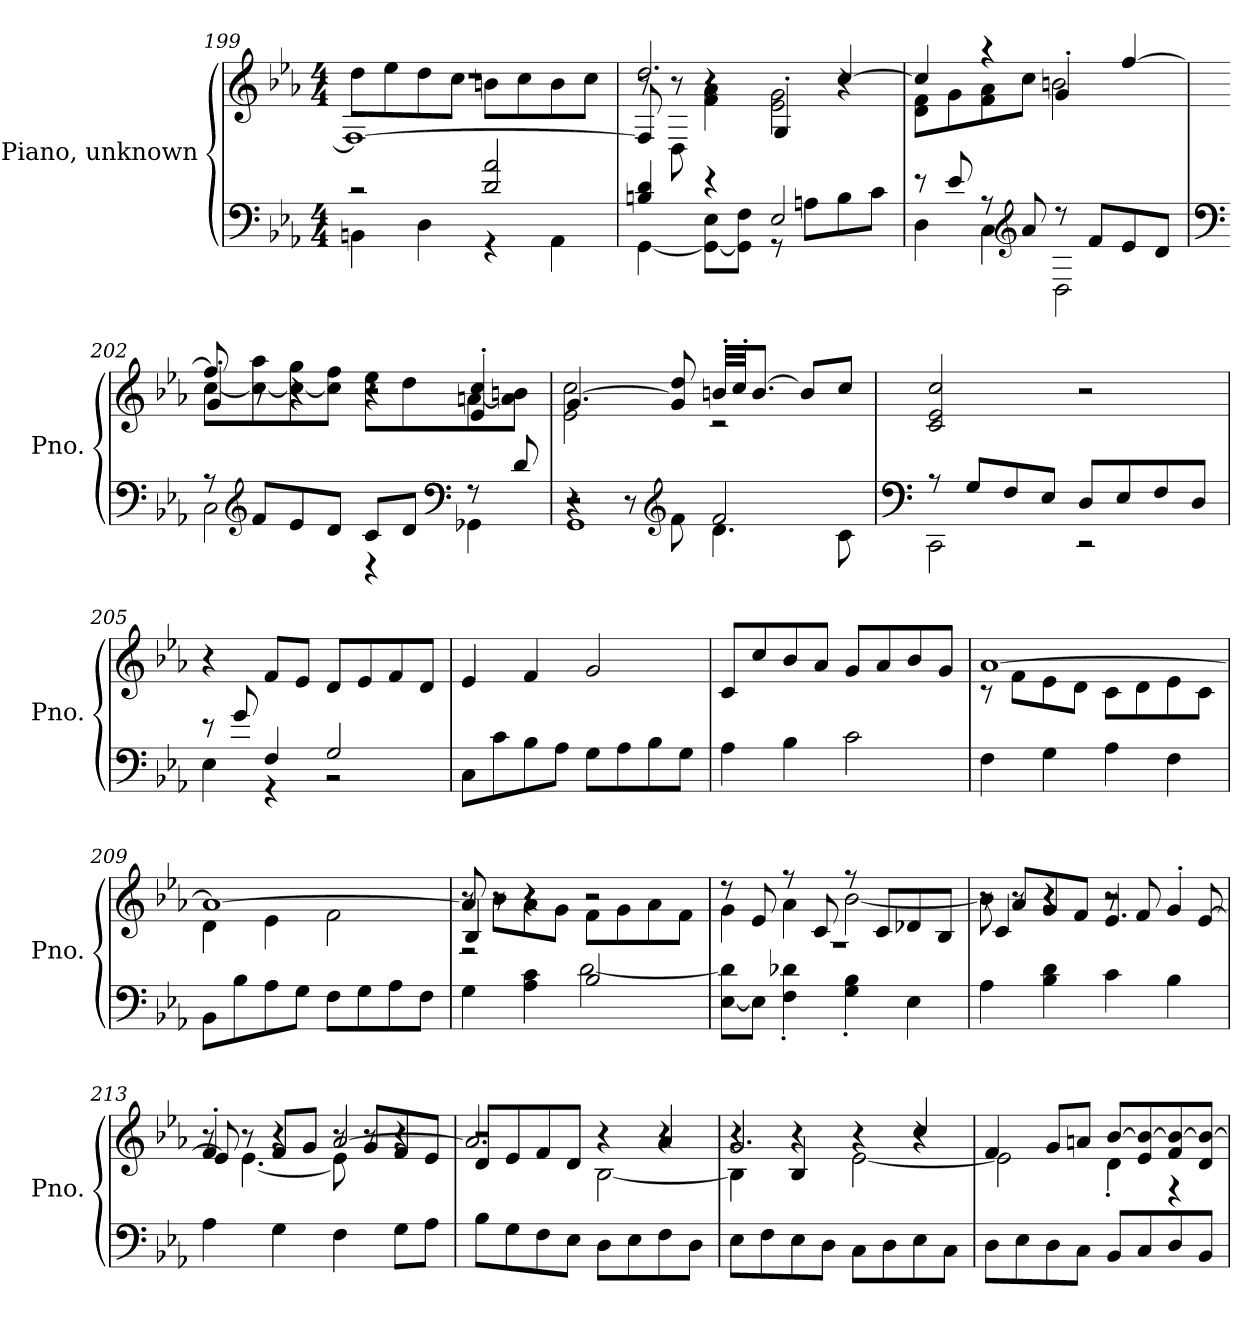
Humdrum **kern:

**kern	**kern
*part1	*part1
*staff2	*staff1
*I"Piano, unknown	*
*I'Pno.	*
*clefF4	*clefG2
*k[b-e-a-]	*k[b-e-a-]
*M4/4	*M4/4
=199	=199
*^	*^
*	*	*	*^
2r	4BBn\	1r	8dd\L	1F_
.	.	.	8ee-\	.
.	4D\	.	8dd\	.
.	.	.	8cc\J	.
2d/ 2a-/	4r	.	8bn\L	.
.	.	.	8cc\	.
.	4AA-\	.	8b\	.
.	.	.	8cc\J	.
=200	=200	=200	=200	=200
4Bn/ 4d/	[4GG\	2.dd/	8r	8F/]
.	.	.	8D\	8r
4r	8GG\_ 8E-\L	.	4f\ 4a-\	4r
.	8GG\] 8F\J	.	.	.
2E-/	8r	.	2e-\ 2g\	4G'/
.	8An\L	.	.	.
.	8B\	[4cc/	.	4r
.	8c\J	.	.	.
*	*	*	*v	*v
!!LO:LB:g=z
=201	=201	=201	=201
8r	4D\	4cc/]	8d\ 8f\L
8e-/	.	.	8g\
8r	4C\	4r	8f\ 8a-\
*clefG2	*	*	*
8a-/	.	.	8cc\J
8r	2D\	4g'/	2bn\
8f/L	.	.	.
8e-/	.	[4ff/	.
8d/J	.	.	.
*	*	*v	*v
=202	=202	=202
*clefF4	*	*
*	*	*^
*	*	*	*^
8r	2C\	8ff/]	[8cc\L	4g'/
*clefG2	*	*	*	*
8f/L	.	8r	8cc\_ 8aa-\	.
8e-/	.	4r	8cc\_ 8gg\	4r
8d/J	.	.	8cc\] 8ff\J	.
8c/L	4r	2r	8ee-\L	4r
8d/J	.	.	8dd\	.
*clefF4	*	*	*	*
8r	4GG-X\	.	[8an\	4e-/' 4cc/'
8d/	.	.	8a\] 8bn\J	.
*	*	*	*v	*v
=203	=203	=203	=203
*	*^	*	*
2r	4r	1GG	[4.g/	2e-\ 2cc\
.	8r	.	.	.
*clefG2	*	*	*	*
.	8f\	.	8g/] 8dd/	.
2f/	4.d\	.	32bn'/LLL	2r
.	.	.	32cc'/JJ	.
.	.	.	[8.b/J	.
.	.	.	8b/L]	.
.	8c\	.	8cc/J	.
*v	*v	*v	*	*
*	*v	*v
!!LO:LB:g=z
=204	=204
*clefF4	*
*^	*
8r	2CC\	2c/ 2e-/ 2cc/
8G/L	.	.
8F/	.	.
8E-/J	.	.
8D/L	2r	2r
8E-/	.	.
8F/	.	.
8D/J	.	.
=205	=205	=205
8r	4E-\	4r
8g/	.	.
4F/	4r	8f/L
.	.	8e-/J
2G/	2r	8d/L
.	.	8e-/
.	.	8f/
.	.	8d/J
*v	*v	*
=206	=206
8C\L	4e-/
8c\	.
8B-\	4f/
8A-\J	.
8G\L	2g/
8A-\	.
8B-\	.
8G\J	.
=207	=207
4A-\	8c/L
.	8cc/
4B-\	8b-/
.	8a-/J
2c\	8g/L
.	8a-/
.	8b-/
.	8g/J
=208	=208
*	*^
4F\	[1a-	8r
.	.	8f\L
4G\	.	8e-\
.	.	8d\J
4A-\	.	8c\L
.	.	8d\
4F\	.	8e-\
.	.	8c\J
!!LO:LB:g=z	!!
=209	=209	=209
8BB-\L	1a-_	4d\
8B-\	.	.
8A-\	.	4e-\
8G\J	.	.
8F\L	.	2f\
8G\	.	.
8A-\	.	.
8F\J	.	.
=210	=210	=210
*^	*	*^
2r	4G\	8a-/]	8r	4B-/
.	.	8r	8b-\L	.
.	4A-\ 4c\	4r	8a-\	4r
.	.	.	8g\J	.
2B-/	[2d\	2r	8f\L	2r
.	.	.	8g\	.
.	.	.	8a-\	.
.	.	.	8f\J	.
*	*	*	*v	*v
=211	=211	=211	=211
1r	[8E-\ 8d\]L	8r	4g\
.	8E-\J]	8e-/	.
.	4F\' 4d-X\'	8r	4a-\
.	.	8c/	.
.	4G\' 4B-\'	8r	[2b-\
.	.	8c/L	.
.	4E-\	8d-X/	.
.	.	8B-/J	.
*v	*v	*	*
=212	=212	=212
*	*	*^
4A-\	8r	8b-\]	4c/
.	8a-/L	8r	.
4B-\ 4d\	8g/	4r	4r
.	8f/J	.	.
4c\	8r	2r	4.e-/
.	8f/	.	.
4B-\	4g'/	.	.
.	.	.	[8e-/
!!LO:LB:g=z	!!	!!
=213	=213	=213	=213
4A-\	4f'/	8r	8e-/]
.	.	[4.e-\	8r
4G\	8f/L	.	4r
.	8g/J	.	.
4F\	8r	8e-\]	[2a-/
.	8g/L	8r	.
8G\L	8f/	4r	.
8A-\J	8e-/J	.	.
=214	=214	=214	=214
8B-\L	8d/L	2r	2.a-/]
8G\	8e-/	.	.
8F\	8f/	.	.
8E-\J	8d/J	.	.
8D\L	4r	[2B-\	.
8E-\	.	.	.
8F\	4a-/	.	4r
8D\J	.	.	.
=215	=215	=215	=215
8E-\L	4r	4B-\]	2.g/
8F\	.	.	.
8E-\	4B-/	4r	.
8D\J	.	.	.
8C\L	4r	[2e-\	.
8D\	.	.	.
8E-\	4cc/	.	4r
8C\J	.	.	.
*	*	*v	*v
=216	=216	=216
8D\L	4f/	2e-\]
8E-\	.	.
8D\	8g/L	.
8C\J	8an/J	.
8BB-/L	[8b-/L	4d'\
8C/	8e-/ 8b-/_	.
8D/	8f/ 8b-/_	4r
8BB-/J	8d/ 8b-/_J	.
*	*v	*v
=	=
*-	*-
